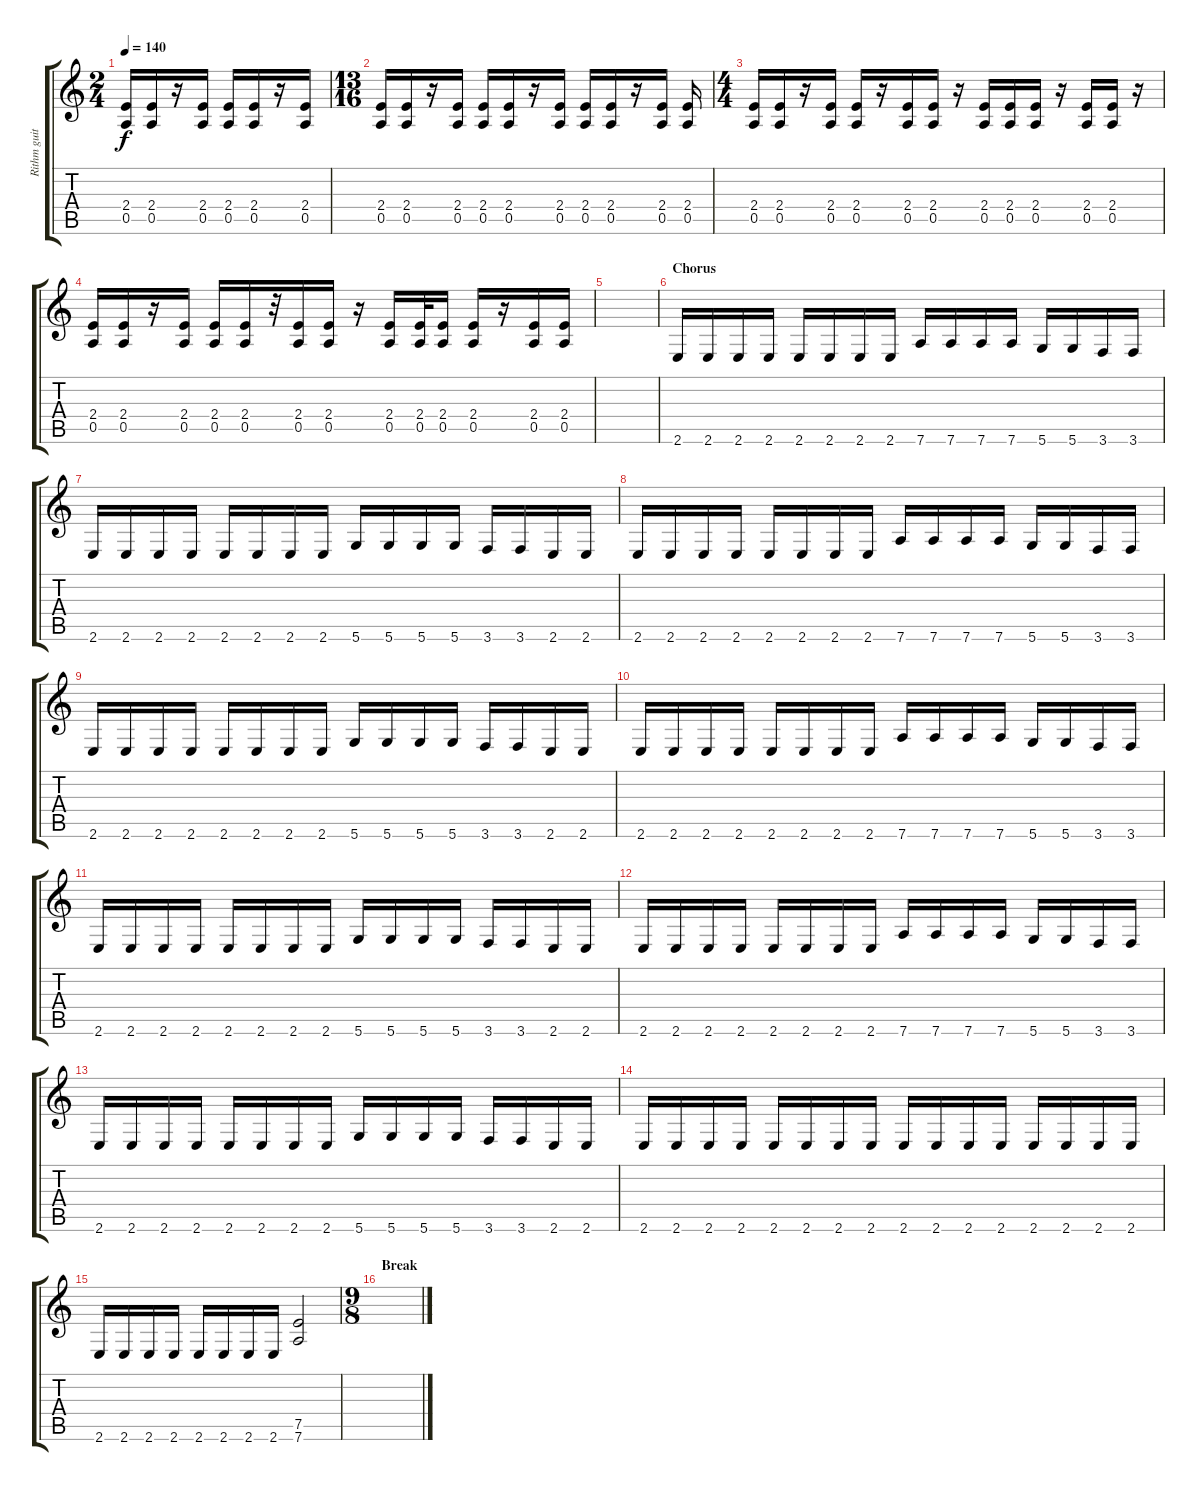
\track ("Rithm guitar" "Rithm guit") {instrument distortionguitar}
\staff {score tabs}
\tuning (E4 B3 G3 D3 A2 D2) {hide}
\ts (2 4)
\tempo 140
\clef g2
\ks c
(2.4 0.5).16{dy f} (2.4 0.5).16 r.16 (2.4 0.5).16 (2.4 0.5).16 (2.4 0.5).16 r.16 (2.4 0.5).16 |
\ts (13 16)
(2.4 0.5).16 (2.4 0.5).16 r.16 (2.4 0.5).16 (2.4 0.5).16 (2.4 0.5).16 r.16 (2.4 0.5).16 (2.4 0.5).16 (2.4 0.5).16 r.16 (2.4 0.5).16 (2.4 0.5).16 |
\ts (4 4)
(2.4 0.5).16 (2.4 0.5).16 r.16 (2.4 0.5).16 (2.4 0.5).16 r.16 (2.4 0.5).16 (2.4 0.5).16 r.16 (2.4 0.5).16 (2.4 0.5).16 (2.4 0.5).16 r.16 (2.4 0.5).16 (2.4 0.5).16 r.16 |
(2.4 0.5).16 (2.4 0.5).16 r.16 (2.4 0.5).16 (2.4 0.5).16 (2.4 0.5).16 r.32 (2.4 0.5).16 (2.4 0.5).16 r.16 (2.4 0.5).16 (2.4 0.5).32 (2.4 0.5).16 (2.4 0.5).16 r.16 (2.4 0.5).16 (2.4 0.5).16 |
|
\section ("" "Chorus")
2.6.16 2.6.16 2.6.16 2.6.16 2.6.16 2.6.16 2.6.16 2.6.16 7.6.16 7.6.16 7.6.16 7.6.16 5.6.16 5.6.16 3.6.16 3.6.16 |
2.6.16 2.6.16 2.6.16 2.6.16 2.6.16 2.6.16 2.6.16 2.6.16 5.6.16 5.6.16 5.6.16 5.6.16 3.6.16 3.6.16 2.6.16 2.6.16 |
2.6.16 2.6.16 2.6.16 2.6.16 2.6.16 2.6.16 2.6.16 2.6.16 7.6.16 7.6.16 7.6.16 7.6.16 5.6.16 5.6.16 3.6.16 3.6.16 |
2.6.16 2.6.16 2.6.16 2.6.16 2.6.16 2.6.16 2.6.16 2.6.16 5.6.16 5.6.16 5.6.16 5.6.16 3.6.16 3.6.16 2.6.16 2.6.16 |
2.6.16 2.6.16 2.6.16 2.6.16 2.6.16 2.6.16 2.6.16 2.6.16 7.6.16 7.6.16 7.6.16 7.6.16 5.6.16 5.6.16 3.6.16 3.6.16 |
2.6.16 2.6.16 2.6.16 2.6.16 2.6.16 2.6.16 2.6.16 2.6.16 5.6.16 5.6.16 5.6.16 5.6.16 3.6.16 3.6.16 2.6.16 2.6.16 |
2.6.16 2.6.16 2.6.16 2.6.16 2.6.16 2.6.16 2.6.16 2.6.16 7.6.16 7.6.16 7.6.16 7.6.16 5.6.16 5.6.16 3.6.16 3.6.16 |
2.6.16 2.6.16 2.6.16 2.6.16 2.6.16 2.6.16 2.6.16 2.6.16 5.6.16 5.6.16 5.6.16 5.6.16 3.6.16 3.6.16 2.6.16 2.6.16 |
2.6.16 2.6.16 2.6.16 2.6.16 2.6.16 2.6.16 2.6.16 2.6.16 2.6.16 2.6.16 2.6.16 2.6.16 2.6.16 2.6.16 2.6.16 2.6.16 |
2.6.16 2.6.16 2.6.16 2.6.16 2.6.16 2.6.16 2.6.16 2.6.16 (7.5 7.6).2 |
\ts (9 8)
\section ("" "Break")
